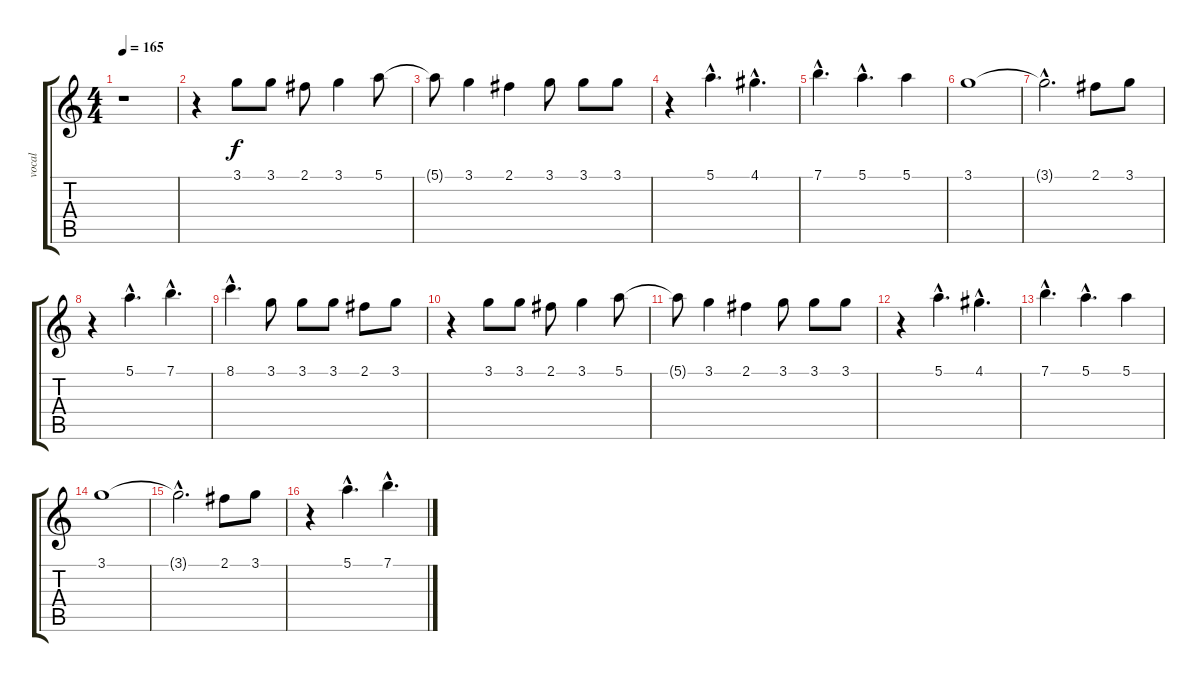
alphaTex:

\track ("vocal" "vocal") {instrument contrabass}
\staff {score tabs}
\tuning (E4 B3 G3 D3 A2 E2) {hide}
\ts (4 4)
\tempo 165
\clef g2
\ks c
r.1{dy f} |
r.4 3.1.8 3.1.8 2.1.8 3.1.4 5.1.8 |
5.1{t}.8 3.1.4 2.1.4 3.1.8 3.1.8 3.1.8 |
r.4 5.1{hac}.4{d} 4.1{hac}.4{d} |
7.1{hac}.4{d} 5.1{hac}.4{d} 5.1.4 |
3.1.1 |
3.1{hac t}.2{d} 2.1.8 3.1.8 |
r.4 5.1{hac}.4{d} 7.1{hac}.4{d} |
8.1{hac}.4{d} 3.1.8 3.1.8 3.1.8 2.1.8 3.1.8 |
r.4 3.1.8 3.1.8 2.1.8 3.1.4 5.1.8 |
5.1{t}.8 3.1.4 2.1.4 3.1.8 3.1.8 3.1.8 |
r.4 5.1{hac}.4{d} 4.1{hac}.4{d} |
7.1{hac}.4{d} 5.1{hac}.4{d} 5.1.4 |
3.1.1 |
3.1{hac t}.2{d} 2.1.8 3.1.8 |
r.4 5.1{hac}.4{d} 7.1{hac}.4{d}
